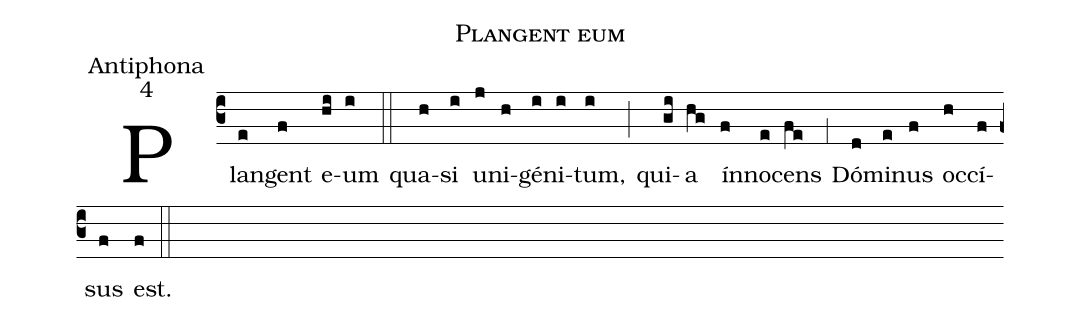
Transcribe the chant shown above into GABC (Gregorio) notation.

name:Plangent eum;
office-part:Antiphona;
mode:4;
%%
(c3) Plan(e)gent(f) e(hi)um(i) (::)
qua(h)si(i) u(j)ni(h)gé(i)ni(i)tum,(i) (;) qui(gi)a(hg) ín(f)no(e)cens(fe) (,1) Dó(d)mi(e)nus(f) oc(h)cí(f)sus(f) est.(f) (::)
